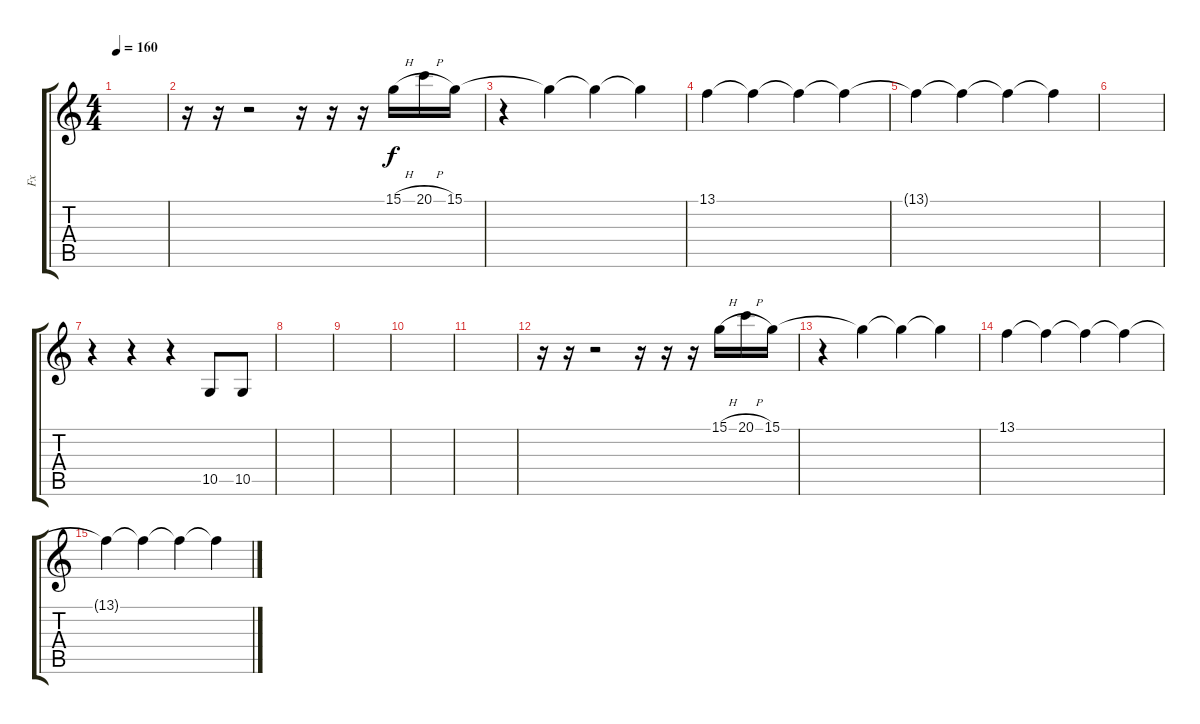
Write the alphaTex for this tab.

\track ("Fx" "Fx") {instrument panflute}
\staff {score tabs}
\tuning (E4 B3 G3 D3 A2 E2) {hide}
\ts (4 4)
\tempo 160
\clef g2
\ks c
|
r.16 r.16 r.2 r.16 r.16 r.16 15.1{h}.16{instrument panflute} 20.1{h}.16 15.1.16 |
r.4 15.1{t}.4 15.1{t}.4 15.1{t}.4 |
13.1.4 13.1{t}.4 13.1{t}.4 13.1{t}.4 |
13.1{t}.4 13.1{t}.4 13.1{t}.4 13.1{t}.4 |
|
r.4{instrument gunshot} r.4 r.4{instrument gunshot} 10.5.8 10.5.8 |
|
|
|
|
r.16 r.16 r.2 r.16 r.16 r.16 15.1{h}.16{instrument panflute} 20.1{h}.16 15.1.16 |
r.4 15.1{t}.4 15.1{t}.4 15.1{t}.4 |
13.1.4 13.1{t}.4 13.1{t}.4 13.1{t}.4 |
13.1{t}.4 13.1{t}.4 13.1{t}.4 13.1{t}.4
